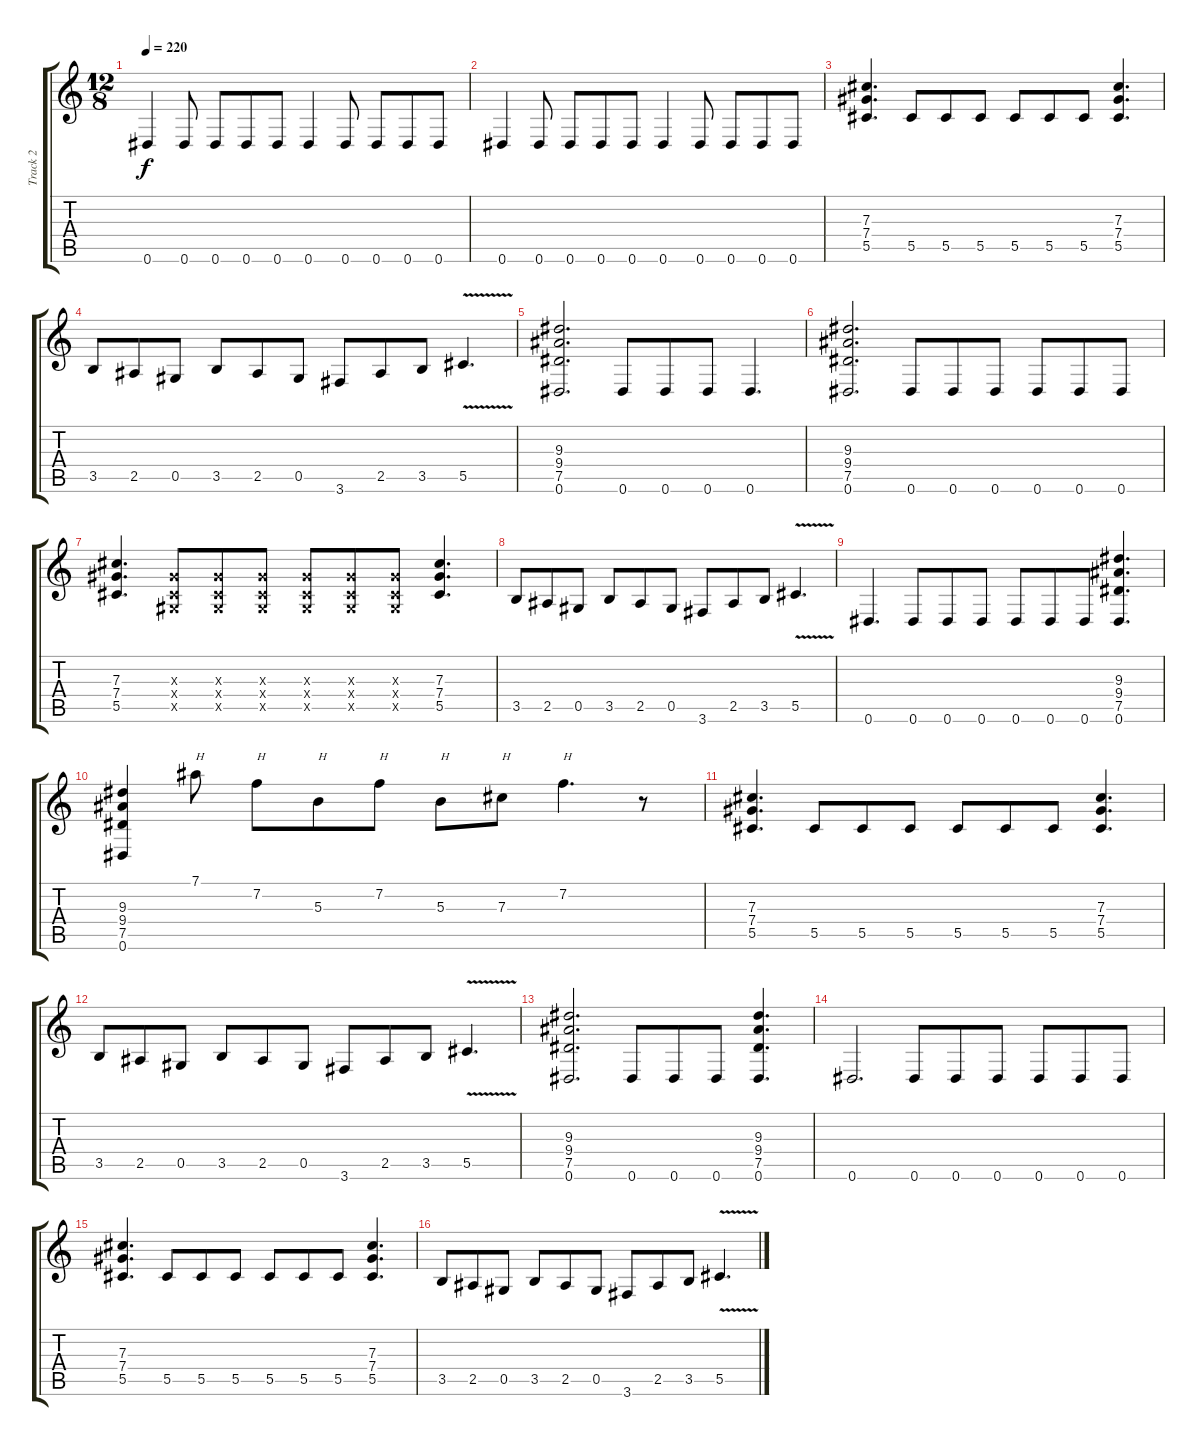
\track ("Track 2" "Track 2") {instrument acousticguitarsteel}
\staff {score tabs}
\tuning (Eb4 Bb3 Gb3 Db3 Ab2 Eb2) {hide}
\ts (12 8)
\tempo 220
\clef g2
\ks c
0.6.4{dy f} 0.6.8 0.6.8 0.6.8 0.6.8 0.6.4 0.6.8 0.6.8 0.6.8 0.6.8 |
0.6.4 0.6.8 0.6.8 0.6.8 0.6.8 0.6.4 0.6.8 0.6.8 0.6.8 0.6.8 |
(7.3 7.4 5.5).4{d} 5.5.8 5.5.8 5.5.8 5.5.8 5.5.8 5.5.8 (7.3 7.4 5.5).4{d} |
3.5.8 2.5.8 0.5.8 3.5.8 2.5.8 0.5.8 3.6.8 2.5.8 3.5.8 5.5{v}.4{d} |
(9.3 9.4 7.5 0.6).2{d} 0.6.8 0.6.8 0.6.8 0.6.4{d} |
(9.3 9.4 7.5 0.6).2{d} 0.6.8 0.6.8 0.6.8 0.6.8 0.6.8 0.6.8 |
(7.3 7.4 5.5).4{d} (2.3{x} 0.4{x} 0.5{x}).8 (2.3{x} 0.4{x} 0.5{x}).8 (2.3{x} 0.4{x} 0.5{x}).8 (2.3{x} 0.4{x} 0.5{x}).8 (2.3{x} 0.4{x} 0.5{x}).8 (2.3{x} 0.4{x} 0.5{x}).8 (7.3 7.4 5.5).4{d} |
3.5.8 2.5.8 0.5.8 3.5.8 2.5.8 0.5.8 3.6.8 2.5.8 3.5.8 5.5{v}.4{d} |
0.6.4{d} 0.6.8 0.6.8 0.6.8 0.6.8 0.6.8 0.6.8 (9.3 9.4 7.5 0.6).4{d} |
(9.3 9.4 7.5 0.6).4 7.1.8{txt "H" instrument guitarharmonics} 7.2.8{txt "H"} 5.3.8{txt "H"} 7.2.8{txt "H"} 5.3.8{txt "H"} 7.3.8{txt "H"} 7.2.4{d txt "H"} r.8{instrument distortionguitar} |
(7.3 7.4 5.5).4{d} 5.5.8 5.5.8 5.5.8 5.5.8 5.5.8 5.5.8 (7.3 7.4 5.5).4{d} |
3.5.8 2.5.8 0.5.8 3.5.8 2.5.8 0.5.8 3.6.8 2.5.8 3.5.8 5.5{v}.4{d} |
(9.3 9.4 7.5 0.6).2{d} 0.6.8 0.6.8 0.6.8 (9.3 9.4 7.5 0.6).4{d} |
0.6.2{d} 0.6.8 0.6.8 0.6.8 0.6.8 0.6.8 0.6.8 |
(7.3 7.4 5.5).4{d} 5.5.8 5.5.8 5.5.8 5.5.8 5.5.8 5.5.8 (7.3 7.4 5.5).4{d} |
3.5.8 2.5.8 0.5.8 3.5.8 2.5.8 0.5.8 3.6.8 2.5.8 3.5.8 5.5{v}.4{d}
